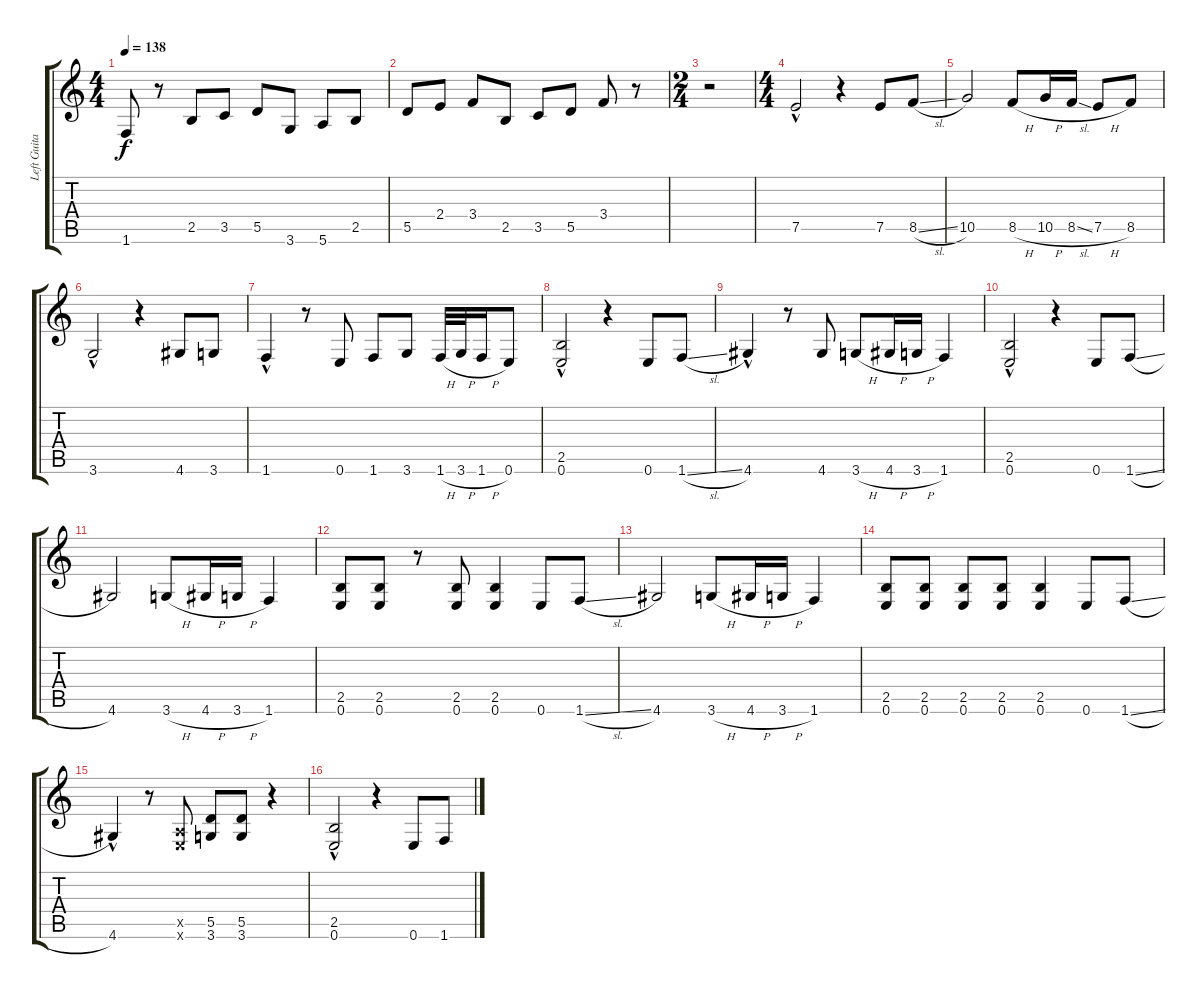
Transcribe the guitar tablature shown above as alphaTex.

\track ("Left Guitar" "Left Guita") {instrument overdrivenguitar}
\staff {score tabs}
\tuning (E4 B3 G3 D3 A2 E2) {hide}
\ts (4 4)
\tempo 138
\clef g2
\ks c
1.6.8{dy f} r.8 2.5.8 3.5.8 5.5.8 3.6.8 5.6.8 2.5.8 |
5.5.8 2.4.8 3.4.8 2.5.8 3.5.8 5.5.8 3.4.8 r.8 |
\ts (2 4)
r.2 |
\ts (4 4)
7.5{hac}.2 r.4 7.5.8 8.5{sl}.8 |
10.5.2 8.5{h}.8 10.5{h}.16 8.5{sl}.16 7.5{h}.8 8.5.8 |
3.6{hac}.2 r.4 4.6.8 3.6.8 |
1.6{hac}.4 r.8 0.6.8 1.6.8 3.6.8 1.6{h}.32 3.6{h}.32 1.6{h}.16 0.6.8 |
(2.5{hac} 0.6{hac}).2 r.4 0.6.8 1.6{sl}.8 |
4.6{hac}.4 r.8 4.6.8 3.6{h}.8 4.6{h}.16 3.6{h}.16 1.6.4 |
(2.5{hac} 0.6{hac}).2 r.4 0.6.8 1.6{sl}.8 |
4.6.2 3.6{h}.8 4.6{h}.16 3.6{h}.16 1.6.4 |
(2.5 0.6).8 (2.5 0.6).8 r.8 (2.5 0.6).8 (2.5 0.6).4 0.6.8 1.6{sl}.8 |
4.6.2 3.6{h}.8 4.6{h}.16 3.6{h}.16 1.6.4 |
(2.5 0.6).8 (2.5 0.6).8 (2.5 0.6).8 (2.5 0.6).8 (2.5 0.6).4 0.6.8 1.6{sl}.8 |
4.6{hac}.4 r.8 (0.5{x} 0.6{x}).8 (5.5 3.6).8 (5.5 3.6).8 r.4 |
(2.5{hac} 0.6{hac}).2 r.4 0.6.8 1.6{sl}.8
